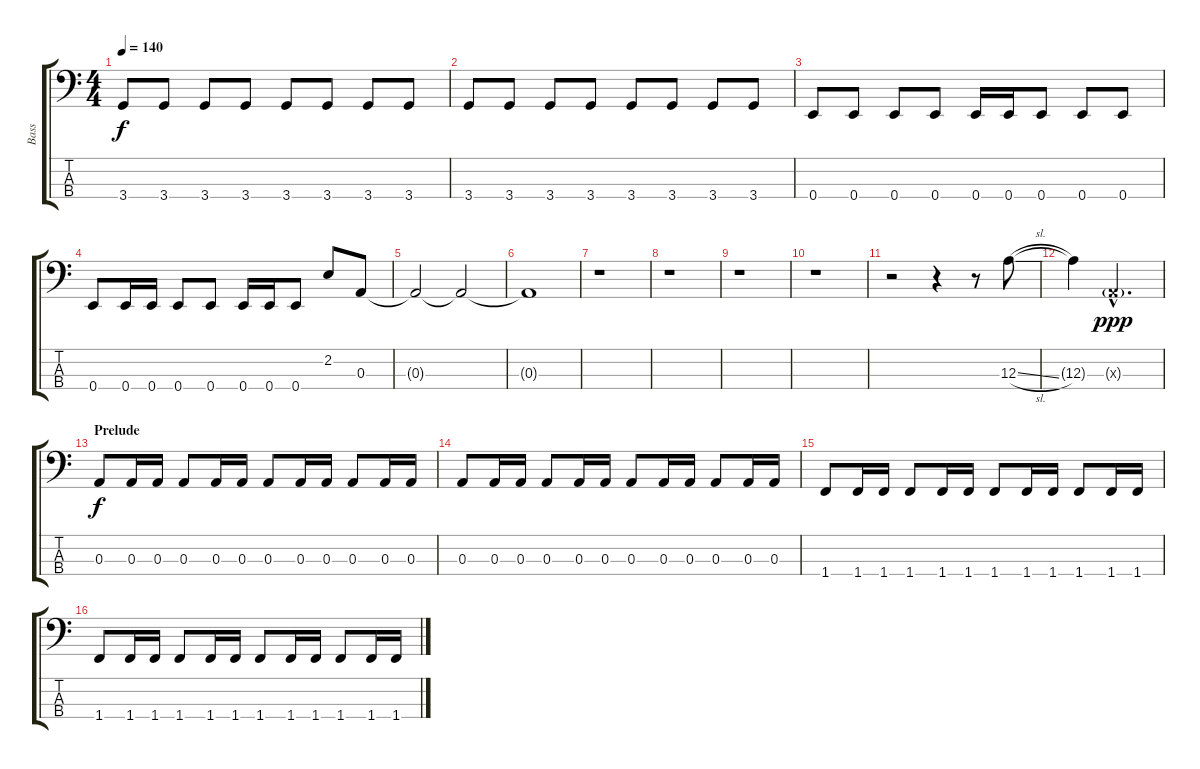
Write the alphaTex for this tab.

\track ("Bass" "Bass") {instrument electricbassfinger}
\staff {score tabs}
\tuning (G2 D2 A1 E1) {hide}
\ts (4 4)
\tempo 140
\clef f4
\ks c
3.4.8{dy f} 3.4.8 3.4.8 3.4.8 3.4.8 3.4.8 3.4.8 3.4.8 |
3.4.8 3.4.8 3.4.8 3.4.8 3.4.8 3.4.8 3.4.8 3.4.8 |
0.4.8 0.4.8 0.4.8 0.4.8 0.4.16 0.4.16 0.4.8 0.4.8 0.4.8 |
0.4.8 0.4.16 0.4.16 0.4.8 0.4.8 0.4.16 0.4.16 0.4.8 2.2.8 0.3.8 |
0.3{t}.2 0.3{t}.2{volume 0} |
0.3{t}.1 |
r.1 |
r.1 |
r.1 |
r.1 |
r.2 r.4 r.8 12.3{sl}.8{volume 12 balance 8 instrument electricbassfinger} |
12.3{t}.4 0.3{g hac x}.2{d dy ppp} |
\section ("" "Prelude")
0.3.8{dy f} 0.3.16 0.3.16 0.3.8 0.3.16 0.3.16 0.3.8 0.3.16 0.3.16 0.3.8 0.3.16 0.3.16 |
0.3.8 0.3.16 0.3.16 0.3.8 0.3.16 0.3.16 0.3.8 0.3.16 0.3.16 0.3.8 0.3.16 0.3.16 |
1.4.8 1.4.16 1.4.16 1.4.8 1.4.16 1.4.16 1.4.8 1.4.16 1.4.16 1.4.8 1.4.16 1.4.16 |
1.4.8 1.4.16 1.4.16 1.4.8 1.4.16 1.4.16 1.4.8 1.4.16 1.4.16 1.4.8 1.4.16 1.4.16
